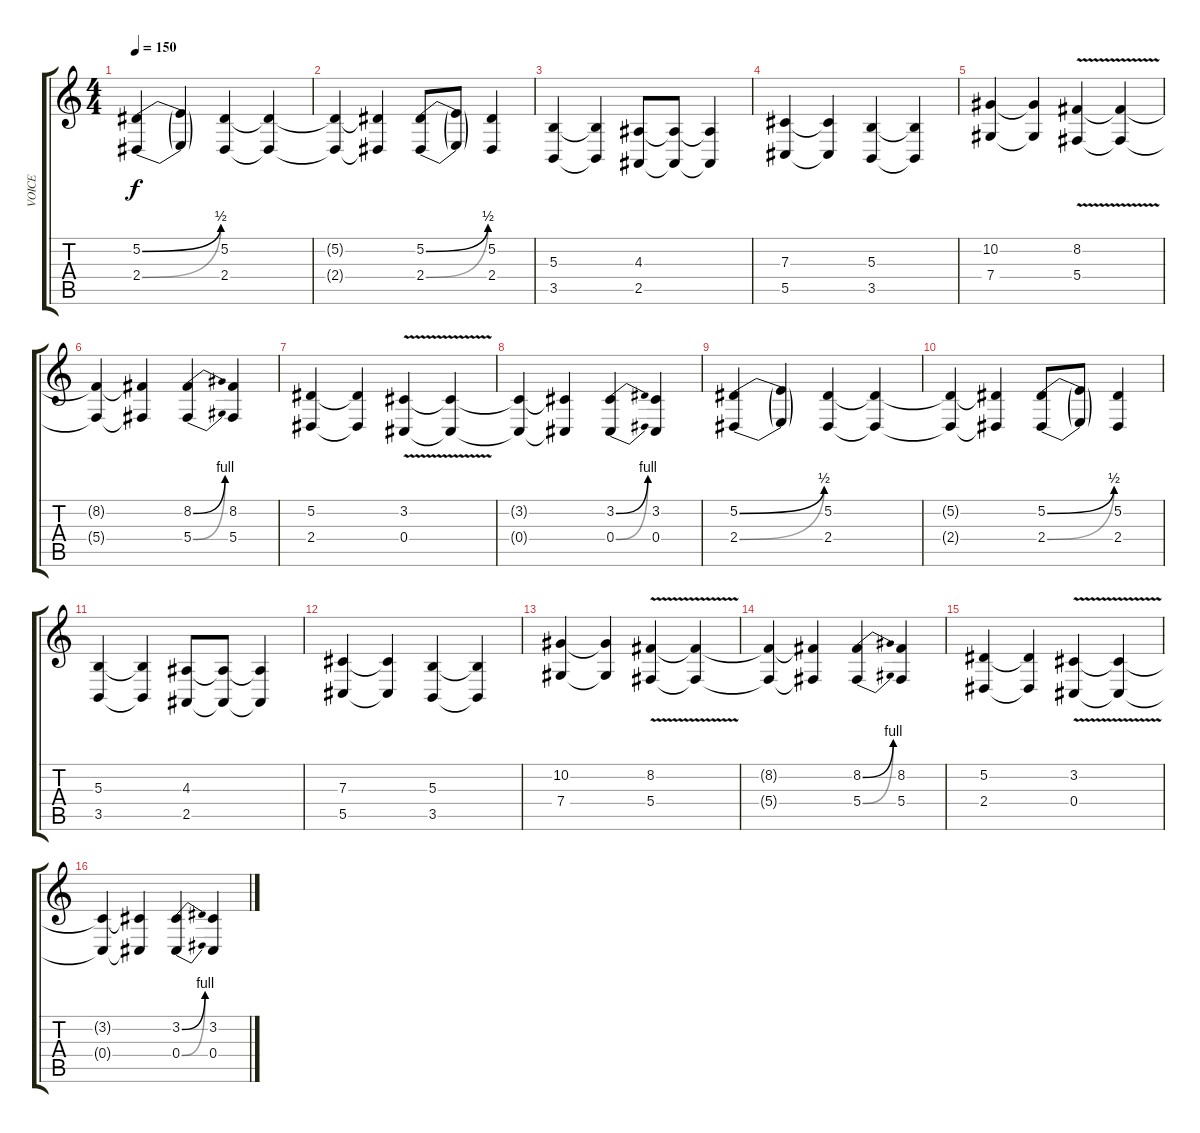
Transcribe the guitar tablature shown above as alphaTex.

\track ("VOICE" "VOICE") {instrument lead2sawtooth}
\staff {score tabs}
\tuning (Eb4 Bb3 Gb3 Db3 Ab2 Db2) {hide}
\ts (4 4)
\tempo 150
\clef g2
\ks c
(5.2{be (bend 0 0 60 2)} 2.4{be (bend 0 0 60 2)}).4{dy f} (5.2{t} 2.4{t}).4 (5.2 2.4).4 (5.2{t} 2.4{t}).4 |
(5.2{t} 2.4{t}).4 (5.2{t} 2.4{t}).4 (5.2{be (bend 0 0 60 2)} 2.4{be (bend 0 0 60 2)}).8 (5.2{t} 2.4{t}).8 (5.2 2.4).4 |
(5.3 3.5).4 (5.3{t} 3.5{t}).4 (4.3 2.5).8 (4.3{t} 2.5{t}).8 (4.3{t} 2.5{t}).4 |
(7.3 5.5).4 (7.3{t} 5.5{t}).4 (5.3 3.5).4 (5.3{t} 3.5{t}).4 |
(10.2 7.4).4 (10.2{t} 7.4{t}).4 (8.2 5.4{v}).4 (8.2{t} 5.4{t}).4 |
(8.2{t} 5.4{t}).4 (8.2{t} 5.4{t}).4 (8.2{be (bend 0 0 60 4)} 5.4{be (bend 0 0 60 4)}).4 (8.2 5.4).4 |
(5.2 2.4).4 (5.2{t} 2.4{t}).4 (3.2 0.4{v}).4 (3.2{t} 0.4{t}).4 |
(3.2{t} 0.4{t}).4 (3.2{t} 0.4{t}).4 (3.2{be (bend 0 0 60 4)} 0.4{be (bend 0 0 60 4)}).4 (3.2 0.4).4 |
(5.2{be (bend 0 0 60 2)} 2.4{be (bend 0 0 60 2)}).4 (5.2{t} 2.4{t}).4 (5.2 2.4).4 (5.2{t} 2.4{t}).4 |
(5.2{t} 2.4{t}).4 (5.2{t} 2.4{t}).4 (5.2{be (bend 0 0 60 2)} 2.4{be (bend 0 0 60 2)}).8 (5.2{t} 2.4{t}).8 (5.2 2.4).4 |
(5.3 3.5).4 (5.3{t} 3.5{t}).4 (4.3 2.5).8 (4.3{t} 2.5{t}).8 (4.3{t} 2.5{t}).4 |
(7.3 5.5).4 (7.3{t} 5.5{t}).4 (5.3 3.5).4 (5.3{t} 3.5{t}).4 |
(10.2 7.4).4 (10.2{t} 7.4{t}).4 (8.2 5.4{v}).4 (8.2{t} 5.4{t}).4 |
(8.2{t} 5.4{t}).4 (8.2{t} 5.4{t}).4 (8.2{be (bend 0 0 60 4)} 5.4{be (bend 0 0 60 4)}).4 (8.2 5.4).4 |
(5.2 2.4).4 (5.2{t} 2.4{t}).4 (3.2 0.4{v}).4 (3.2{t} 0.4{t}).4 |
(3.2{t} 0.4{t}).4 (3.2{t} 0.4{t}).4 (3.2{be (bend 0 0 60 4)} 0.4{be (bend 0 0 60 4)}).4 (3.2 0.4).4
